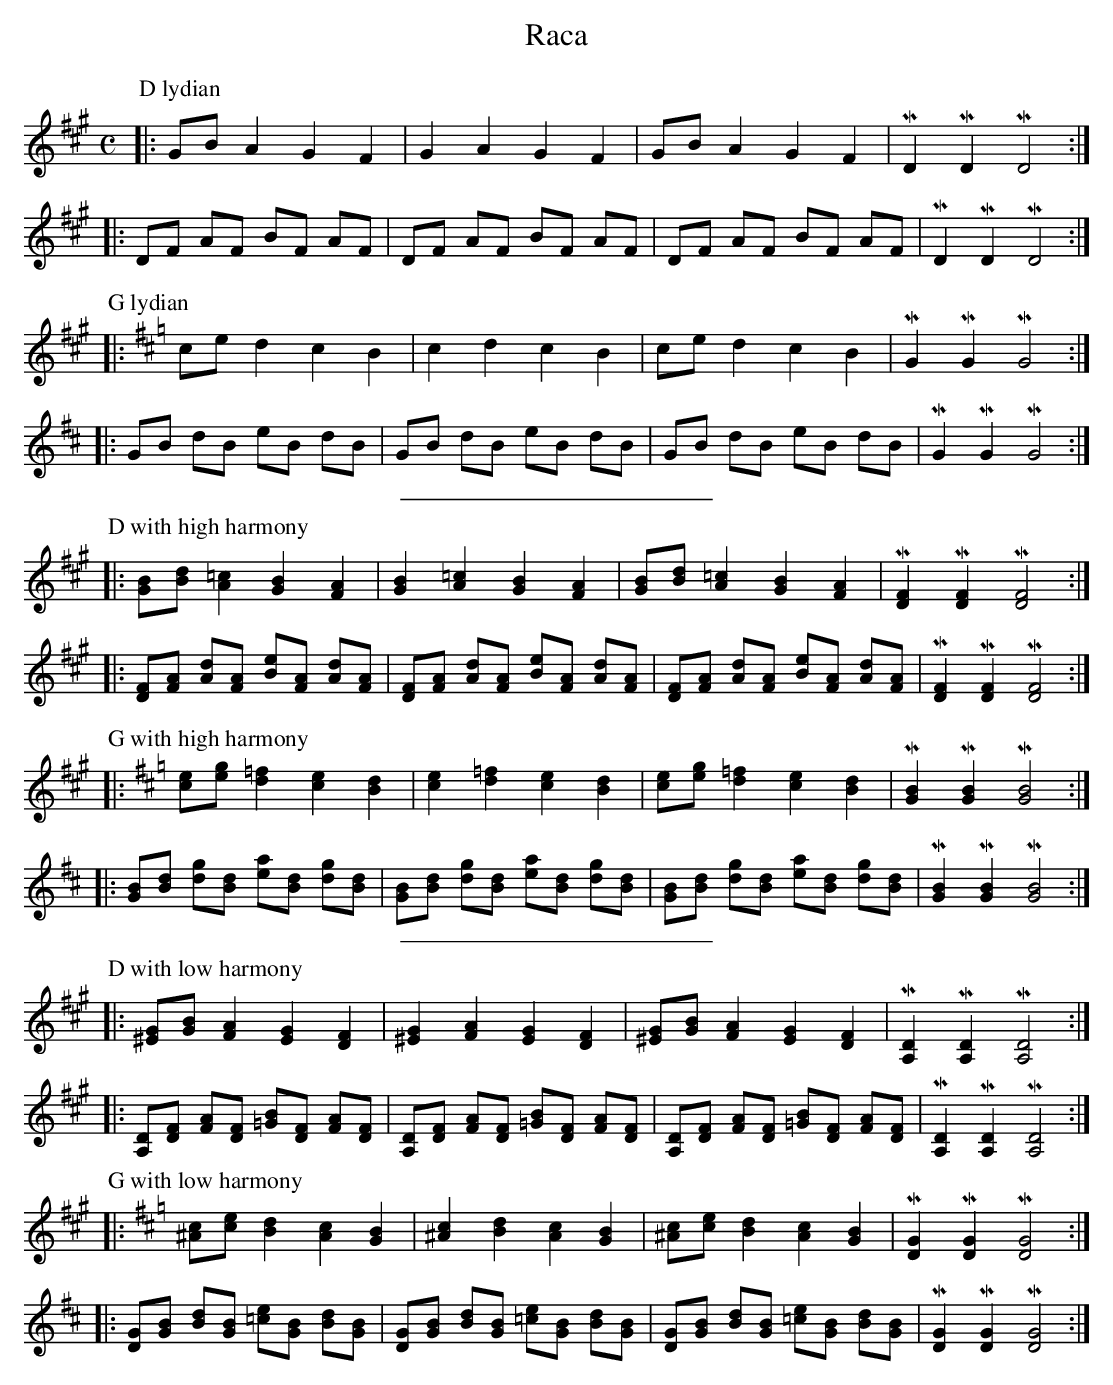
X:1
T: Raca
M: C
L: 1/8
K: DLydian
P: D lydian
|: GB A2 G2 F2 | G2 A2 G2 F2 | GB A2 G2 F2 | MD2 MD2 MD4 :|
|: DF AF BF AF | DF AF BF AF | DF AF BF AF | MD2 MD2 MD4 :|
P: G lydian
K: GLydian
|: ce d2 c2 B2 | c2 d2 c2 B2 | ce d2 c2 B2 | MG2 MG2 MG4 :|
|: GB dB eB dB | GB dB eB dB | GB dB eB dB | MG2 MG2 MG4 :|
%%sep 5 5 200
P: D with high harmony
K: DLydian
|: [GB][Bd] [A2=c2] [G2B2] [F2A2] | [G2B2] [A2=c2] [G2B2] [F2A2] | [GB][Bd] [A2=c2] [G2B2] [F2A2] | M[D2F2] M[D2F2] M[D4F4] :|
|: [DF][FA] [Ad][FA] [Be][FA] [Ad][FA] | [DF][FA] [Ad][FA] [Be][FA] [Ad][FA] | [DF][FA] [Ad][FA] [Be][FA] [Ad][FA] | M[D2F2] M[D2F2] M[D4F4] :|
P: G with high harmony
K: GLydian
|: [ce][eg] [d2=f2] [c2e2] [B2d2] | [c2e2] [d2=f2] [c2e2] [B2d2] | [ce][eg] [d2=f2] [c2e2] [B2d2] | M[G2B2] M[G2B2] M[G4B4] :|
|: [GB][Bd] [dg][Bd] [ea][Bd] [dg][Bd] | [GB][Bd] [dg][Bd] [ea][Bd] [dg][Bd] | [GB][Bd] [dg][Bd] [ea][Bd] [dg][Bd] | M[G2B2] M[G2B2] M[G4B4] :|
%%sep 5 5 200
P: D with low harmony
K: DLydian
|: [G^E][BG] [A2F2] [G2E2] [F2D2] | [G2^E2] [A2F2] [G2E2] [F2D2] | [G^E][BG] [A2F2] [G2E2] [F2D2] | M[D2A,2] M[D2A,2] M[D4A,4] :|
K: DLydian
|: [DA,][FD] [AF][FD] [B=G][FD] [AF][FD] | [DA,][FD] [AF][FD] [B=G][FD] [AF][FD] | [DA,][FD] [AF][FD] [B=G][FD] [AF][FD] | M[D2A,2] M[D2A,2] M[D4A,4] :|
P: G with low harmony
K: GLydian
|: [c^A][ec] [d2B2] [c2A2] [B2G2] | [c2^A2] [d2B2] [c2A2] [B2G2] | [c^A][ec] [d2B2] [c2A2] [B2G2] | M[G2D2] M[G2D2] M[G4D4] :|
|: [GD][BG] [dB][BG] [e=c][BG] [dB][BG] | [GD][BG] [dB][BG] [e=c][BG] [dB][BG] | [GD][BG] [dB][BG] [e=c][BG] [dB][BG] | M[G2D2] M[G2D2] M[G4D4] :|
